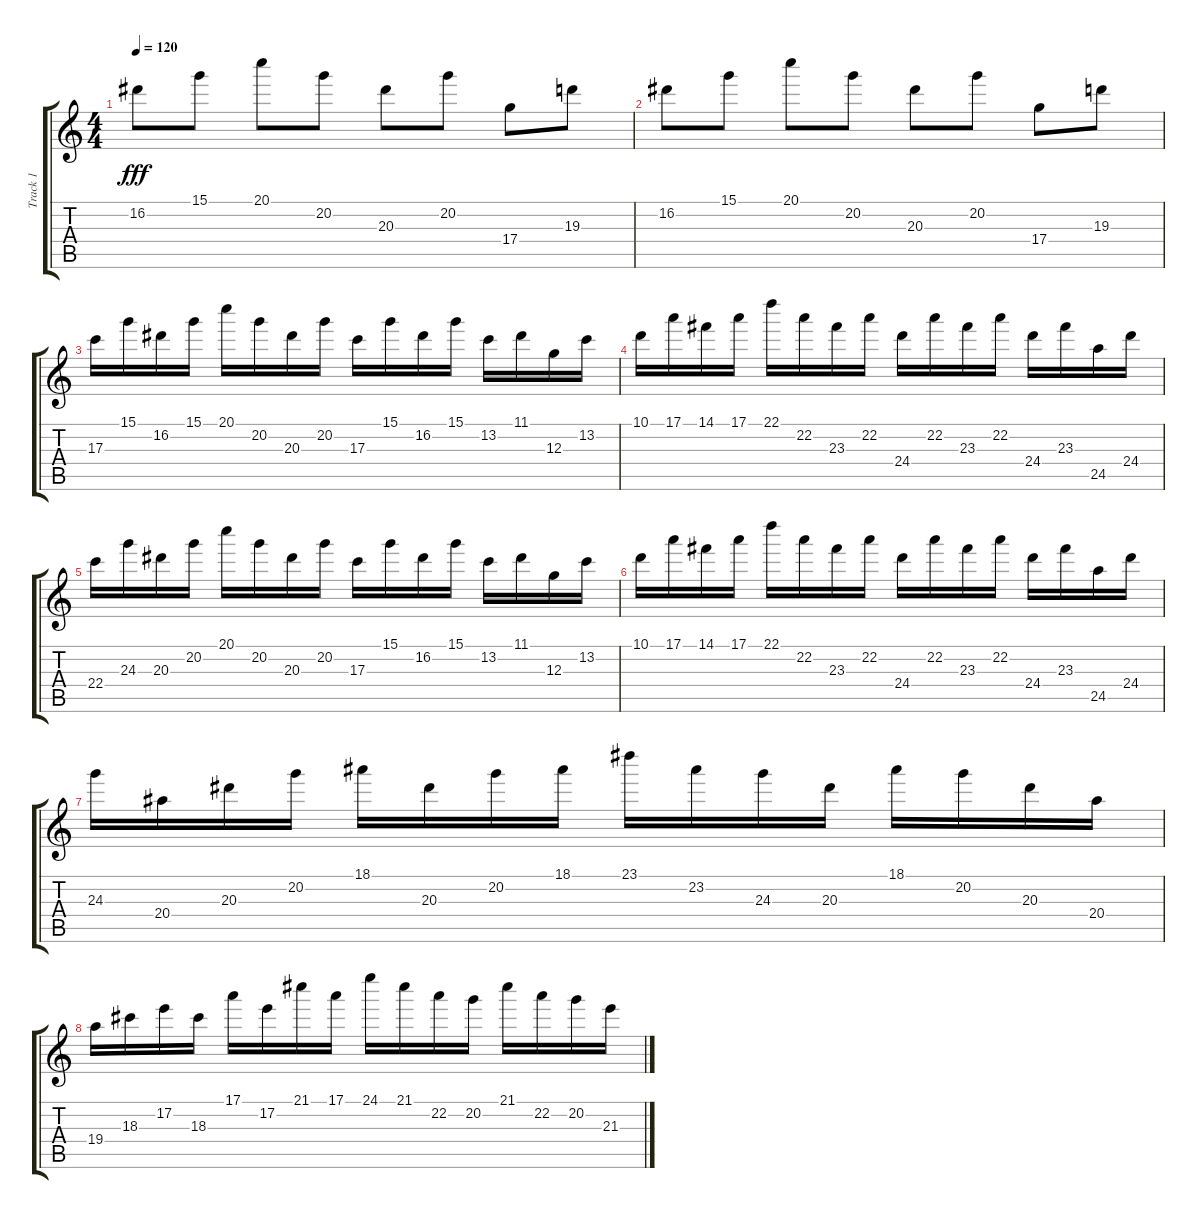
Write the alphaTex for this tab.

\track ("Track 1" "Track 1") {instrument overdrivenguitar}
\staff {score tabs}
\tuning (E4 B3 G3 D3 A2 E2) {hide}
\ts (4 4)
\tempo 120
\clef g2
\ks c
16.2.8{dy fff instrument overdrivenguitar} 15.1.8 20.1.8 20.2.8 20.3.8 20.2.8 17.4.8 19.3.8 |
16.2.8 15.1.8 20.1.8 20.2.8 20.3.8 20.2.8 17.4.8 19.3.8 |
17.3.16 15.1.16 16.2.16 15.1.16 20.1.16 20.2.16 20.3.16 20.2.16 17.3.16 15.1.16 16.2.16 15.1.16 13.2.16 11.1.16 12.3.16 13.2.16 |
10.1.16 17.1.16 14.1.16 17.1.16 22.1.16 22.2.16 23.3.16 22.2.16 24.4.16 22.2.16 23.3.16 22.2.16 24.4.16 23.3.16 24.5.16 24.4.16 |
22.4.16 24.3.16 20.3.16 20.2.16 20.1.16 20.2.16 20.3.16 20.2.16 17.3.16 15.1.16 16.2.16 15.1.16 13.2.16 11.1.16 12.3.16 13.2.16 |
10.1.16 17.1.16 14.1.16 17.1.16 22.1.16 22.2.16 23.3.16 22.2.16 24.4.16 22.2.16 23.3.16 22.2.16 24.4.16 23.3.16 24.5.16 24.4.16 |
24.3.16 20.4.16 20.3.16 20.2.16 18.1.16 20.3.16 20.2.16 18.1.16 23.1.16 23.2.16 24.3.16 20.3.16 18.1.16 20.2.16 20.3.16 20.4.16 |
19.4.16 18.3.16 17.2.16 18.3.16 17.1.16 17.2.16 21.1.16 17.1.16 24.1.16 21.1.16 22.2.16 20.2.16 21.1.16 22.2.16 20.2.16 21.3.16
